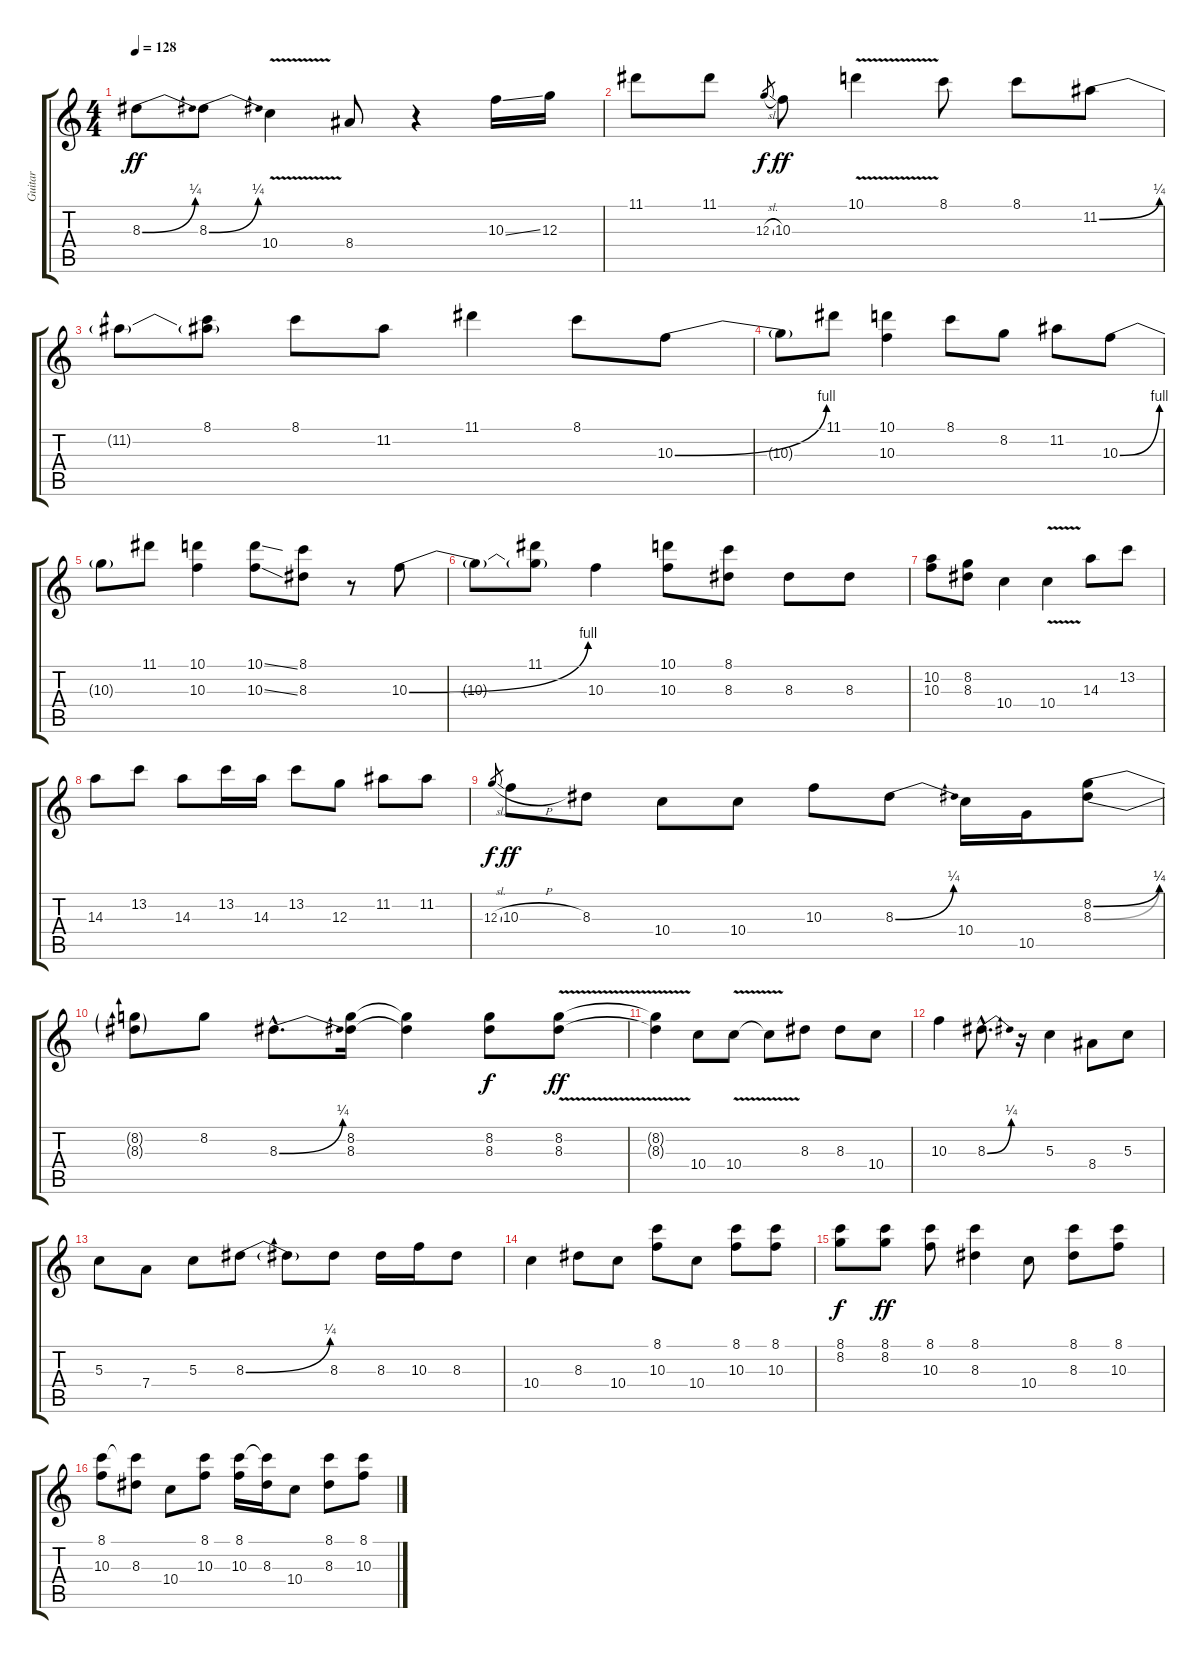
\track ("Guitar" "Guitar") {instrument overdrivenguitar}
\staff {score tabs}
\tuning (E4 B3 G3 D3 A2 E2) {hide}
\ts (4 4)
\tempo 128
\clef g2
\ks c
8.3{be (bend 0 0 60 1)}.8{dy ff} 8.3{be (bend 0 0 60 1)}.8 10.4{v}.4 8.4.8 r.4 10.3{ss}.16 12.3.16 |
11.1.8 11.1.8 12.3{sl}.8{gr dy f} 10.3.8{dy ff} 10.1{v}.4 8.1.8 8.1.8 11.2{be (bend 0 0 60 1)}.8 |
11.2{t}.8 (8.1 11.2{t}).8 8.1.8 11.2.8 11.1.4 8.1.8 10.3{be (bend 0 0 60 4)}.8 |
10.3{t}.8 11.1.8 (10.1 10.3).4 8.1.8 8.2.8 11.2.8 10.3{be (bend 0 0 60 4)}.8 |
10.3{t}.8 11.1.8 (10.1 10.3).4 (10.1{ss} 10.3{ss}).8 (8.1 8.3).8 r.8 10.3{be (bend 0 0 60 4)}.8 |
10.3{t}.8 (11.1 10.3{t}).8 10.3.4 (10.1 10.3).8 (8.1 8.3).8 8.3.8 8.3.8 |
(10.2 10.3).8 (8.2 8.3).8 10.4.4 10.4{v}.4 14.3.8 13.2.8 |
14.3.8 13.2.8 14.3.8 13.2.16 14.3.16 13.2.8 12.3.8 11.2.8 11.2.8 |
12.3{sl}.8{gr dy f} 10.3{h}.8{dy ff} 8.3.8 10.4.8 10.4.8 10.3.8 8.3{be (bend 0 0 60 1)}.8 10.4.16 10.5.16 (8.2{be (bend 0 0 60 1)} 8.3{be (bend 0 0 60 1)}).8 |
(8.2{t} 8.3{t}).8 8.2.8 8.3{be (bend 0 0 60 1) hac}.8{d} (8.2 8.3).16 (8.2{t} 8.3{t}).4 (8.2 8.3).8{dy f} (8.2{v} 8.3{v}).8{dy ff} |
(8.2{t} 8.3{t}).4 10.4.8 10.4{v}.8 10.4{t}.8 8.3.8 8.3.8 10.4.8 |
10.3.4 8.3{be (bend 0 0 60 1) hac}.8{d} r.16 5.3.4 8.4.8 5.3.8 |
5.3.8 7.4.8 5.3.8 8.3{be (bend 0 0 60 1)}.8 8.3{t}.8 8.3.8 8.3.16 10.3.16 8.3.8 |
10.4.4 8.3.8 10.4.8 (8.1 10.3).8 10.4.8 (8.1 10.3).8 (8.1 10.3).8 |
(8.1 8.2).8{dy f} (8.1 8.2).8{dy ff} (8.1 10.3).8 (8.1 8.3).4 10.4.8 (8.1 8.3).8 (8.1 10.3).8 |
(8.1 10.3).8 (8.1{t} 8.3).8 10.4.8 (8.1 10.3).8 (8.1 10.3).16 (8.1{t} 8.3).16 10.4.8 (8.1 8.3).8 (8.1 10.3).8
